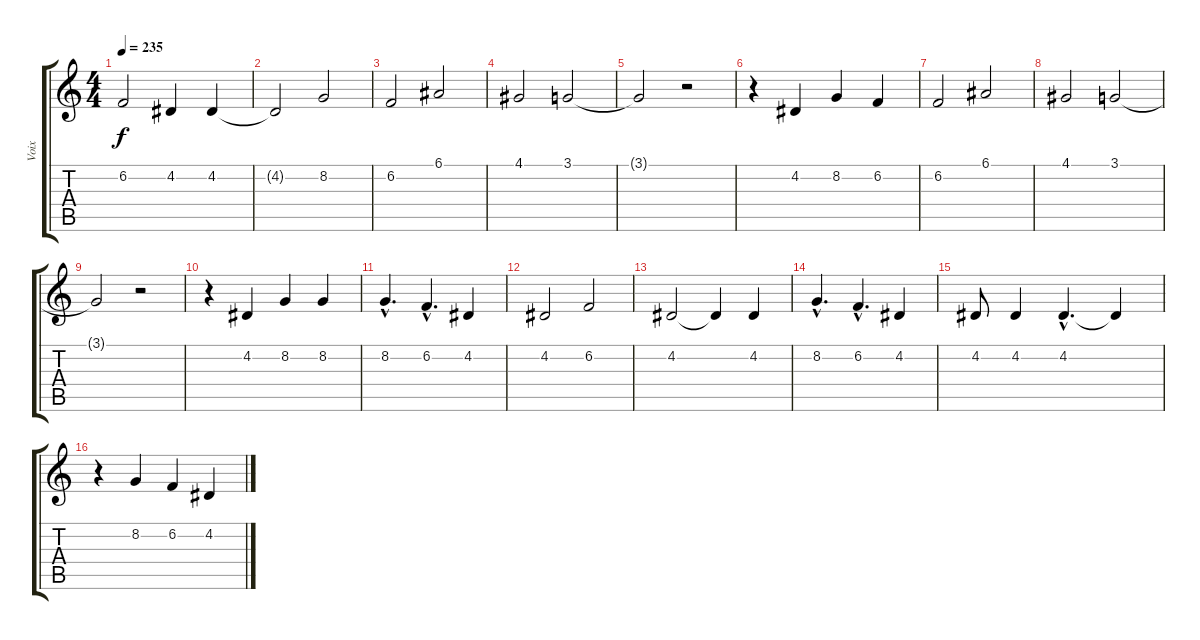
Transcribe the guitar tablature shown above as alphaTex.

\track ("Voix" "Voix") {instrument lead6voice}
\staff {score tabs}
\tuning (E4 B3 G3 D3 A2 E2) {hide}
\ts (4 4)
\tempo 235
\clef g2
\ks c
6.2.2{dy f} 4.2.4 4.2.4 |
4.2{t}.2 8.2.2 |
6.2.2 6.1.2 |
4.1.2 3.1.2 |
3.1{t}.2 r.2 |
r.4 4.2.4 8.2.4 6.2.4 |
6.2.2 6.1.2 |
4.1.2 3.1.2 |
3.1{t}.2 r.2 |
r.4 4.2.4 8.2.4 8.2.4 |
8.2{hac}.4{d} 6.2{hac}.4{d} 4.2.4 |
4.2.2 6.2.2 |
4.2.2 4.2{t}.4 4.2.4 |
8.2{hac}.4{d} 6.2{hac}.4{d} 4.2.4 |
4.2.8 4.2.4 4.2{hac}.4{d} 4.2{t}.4 |
r.4 8.2.4 6.2.4 4.2.4
